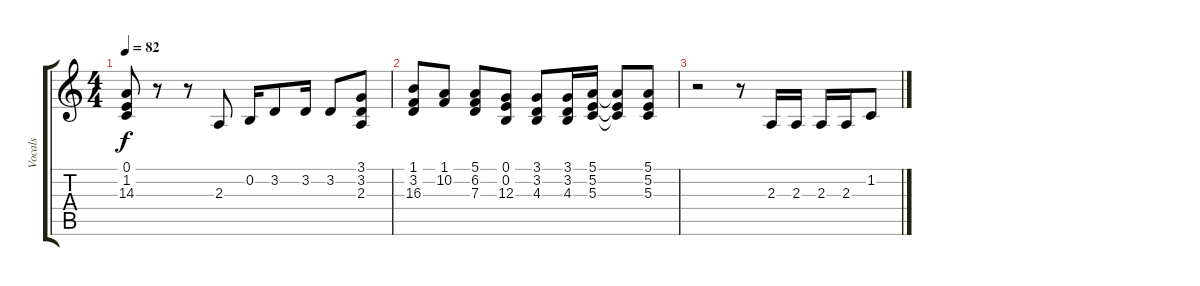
\track ("Vocals" "Vocals") {instrument lead6voice}
\staff {score tabs}
\tuning (E4 B3 G3 D3 A2 E2) {hide}
\ts (4 4)
\tempo 82
\clef g2
\ks c
(0.1{t} 1.2{t} 14.3{t}).8{dy f} r.8 r.8 2.3.8 0.2.16 3.2.8 3.2.16 3.2.8 (3.1 3.2 2.3).8 |
(1.1 3.2 16.3).8 (1.1 10.2).8 (5.1 6.2 7.3).8 (0.1 0.2 12.3).8 (3.1 3.2 4.3).8 (3.1 3.2 4.3).16 (5.1 5.2 5.3).16 (5.1{t} 5.2{t} 5.3{t}).8 (5.1 5.2 5.3).8 |
r.2 r.8 2.3.16 2.3.16 2.3.16 2.3.16 1.2.8
